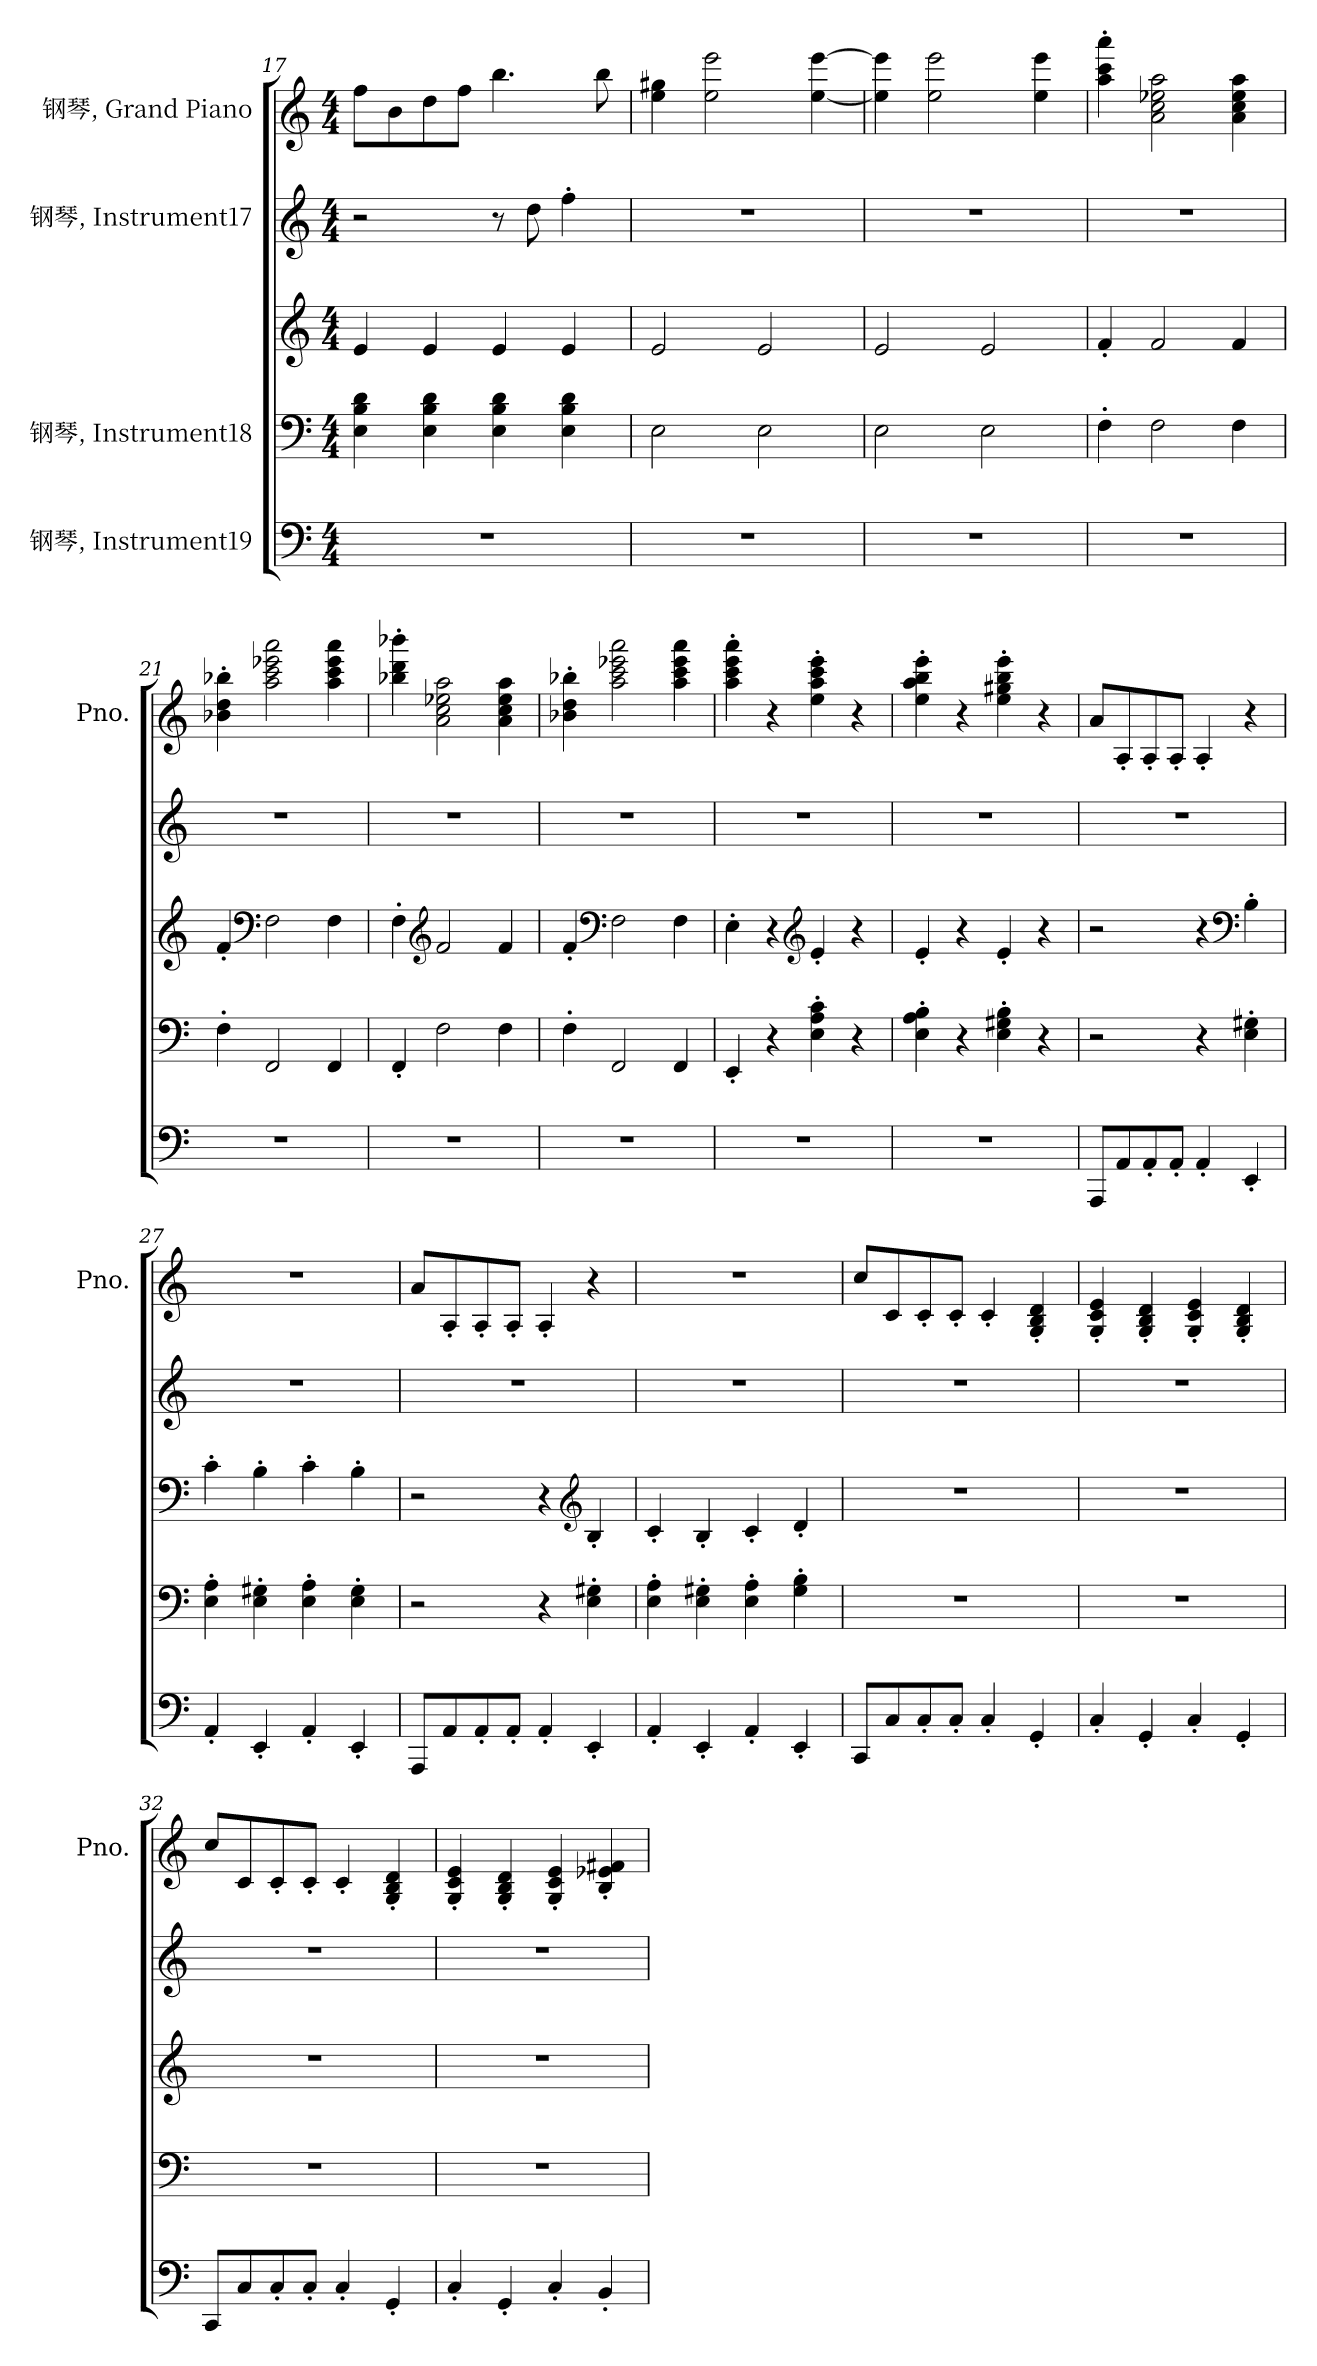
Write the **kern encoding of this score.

**kern	**kern	**kern	**kern	**kern
*part4	*part3	*part3	*part2	*part1
*staff5	*staff4	*staff3	*staff2	*staff1
*I"钢琴, Instrument19	*I"钢琴, Instrument18	*	*I"钢琴, Instrument17	*I"钢琴, Grand Piano
*	*	*	*	*I'Pno.
*clefF4	*clefF4	*clefG2	*clefG2	*clefG2
*k[]	*k[]	*k[]	*k[]	*k[]
*M4/4	*M4/4	*M4/4	*M4/4	*M4/4
=17	=17	=17	=17	=17
1r	4E\ 4B\ 4d\	4e/	2r	8ff\L
.	.	.	.	8b\
.	4E\ 4B\ 4d\	4e/	.	8dd\
.	.	.	.	8ff\J
.	4E\ 4B\ 4d\	4e/	8r	4.bb\
.	.	.	8dd\	.
.	4E\ 4B\ 4d\	4e/	4ff'\	.
.	.	.	.	8bb\
=18	=18	=18	=18	=18
1r	2E\	2e/	1r	4ee\ 4gg#X\
.	.	.	.	2ee\ 2eee\
.	2E\	2e/	.	.
.	.	.	.	[4ee\ [4eee\
=19	=19	=19	=19	=19
1r	2E\	2e/	1r	4ee\] 4eee\]
.	.	.	.	2ee\ 2eee\
.	2E\	2e/	.	.
.	.	.	.	4ee\ 4eee\
=20	=20	=20	=20	=20
1r	4F'\	4f'/	1r	4aa\' 4ccc\' 4aaa\'
.	2F\	2f/	.	2a\ 2cc\ 2ee-X\ 2aa\
.	4F\	4f/	.	4a\ 4cc\ 4ee-\ 4aa\
=21	=21	=21	=21	=21
1r	4F'\	4f'/	1r	4b-X\' 4dd\' 4bb-X\'
*	*	*clefF4	*	*
.	2FF/	2F\	.	2aa\ 2ccc\ 2eee-X\ 2aaa\
.	4FF/	4F\	.	4aa\ 4ccc\ 4eee-\ 4aaa\
!!LO:PB:g=z
=22	=22	=22	=22	=22
1r	4FF'/	4F'\	1r	4bb-X\' 4ddd\' 4bbb-X\'
*	*	*clefG2	*	*
.	2F\	2f/	.	2a\ 2cc\ 2ee-X\ 2aa\
.	4F\	4f/	.	4a\ 4cc\ 4ee-\ 4aa\
=23	=23	=23	=23	=23
1r	4F'\	4f'/	1r	4b-X\' 4dd\' 4bb-X\'
*	*	*clefF4	*	*
.	2FF/	2F\	.	2aa\ 2ccc\ 2eee-X\ 2aaa\
.	4FF/	4F\	.	4aa\ 4ccc\ 4eee-\ 4aaa\
=24	=24	=24	=24	=24
1r	4EE'/	4E'\	1r	4aa\' 4ccc\' 4eee\' 4aaa\'
.	4r	4r	.	4r
*	*	*clefG2	*	*
.	4E\' 4A\' 4c\'	4e'/	.	4ee\' 4aa\' 4ccc\' 4eee\'
.	4r	4r	.	4r
=25	=25	=25	=25	=25
1r	4E\' 4A\' 4B\'	4e'/	1r	4ee\' 4aa\' 4bb\' 4eee\'
.	4r	4r	.	4r
.	4E\' 4G#X\' 4B\'	4e'/	.	4ee\' 4gg#X\' 4bb\' 4eee\'
.	4r	4r	.	4r
=26	=26	=26	=26	=26
8AAA/L	2r	2r	1r	8a/L
8AA/	.	.	.	8A'/
8AA'/	.	.	.	8A'/
8AA'/J	.	.	.	8A'/J
4AA'/	4r	4r	.	4A'/
*	*	*clefF4	*	*
4EE'/	4E\' 4G#X\'	4B'\	.	4r
=27	=27	=27	=27	=27
4AA'/	4E\' 4A\'	4c'\	1r	1r
4EE'/	4E\' 4G#X\'	4B'\	.	.
4AA'/	4E\' 4A\'	4c'\	.	.
4EE'/	4E\' 4G#\'	4B'\	.	.
!!LO:LB:g=z
=28	=28	=28	=28	=28
8AAA/L	2r	2r	1r	8a/L
8AA/	.	.	.	8A'/
8AA'/	.	.	.	8A'/
8AA'/J	.	.	.	8A'/J
4AA'/	4r	4r	.	4A'/
*	*	*clefG2	*	*
4EE'/	4E\' 4G#X\'	4B'/	.	4r
=29	=29	=29	=29	=29
4AA'/	4E\' 4A\'	4c'/	1r	1r
4EE'/	4E\' 4G#X\'	4B'/	.	.
4AA'/	4E\' 4A\'	4c'/	.	.
4EE'/	4G#\' 4B\'	4d'/	.	.
=30	=30	=30	=30	=30
8CC/L	1r	1r	1r	8cc/L
8C/	.	.	.	8c/
8C'/	.	.	.	8c'/
8C'/J	.	.	.	8c'/J
4C'/	.	.	.	4c'/
4GG'/	.	.	.	4G/' 4B/' 4d/'
=31	=31	=31	=31	=31
4C'/	1r	1r	1r	4G/' 4c/' 4e/'
4GG'/	.	.	.	4G/' 4B/' 4d/'
4C'/	.	.	.	4G/' 4c/' 4e/'
4GG'/	.	.	.	4G/' 4B/' 4d/'
=32	=32	=32	=32	=32
8CC/L	1r	1r	1r	8cc/L
8C/	.	.	.	8c/
8C'/	.	.	.	8c'/
8C'/J	.	.	.	8c'/J
4C'/	.	.	.	4c'/
4GG'/	.	.	.	4G/' 4B/' 4d/'
!!LO:PB:g=z
=33	=33	=33	=33	=33
4C'/	1r	1r	1r	4G/' 4c/' 4e/'
4GG'/	.	.	.	4G/' 4B/' 4d/'
4C'/	.	.	.	4G/' 4c/' 4e/'
4BB'/	.	.	.	4B/' 4e-X/' 4f#X/'
=	=	=	=	=
*-	*-	*-	*-	*-
